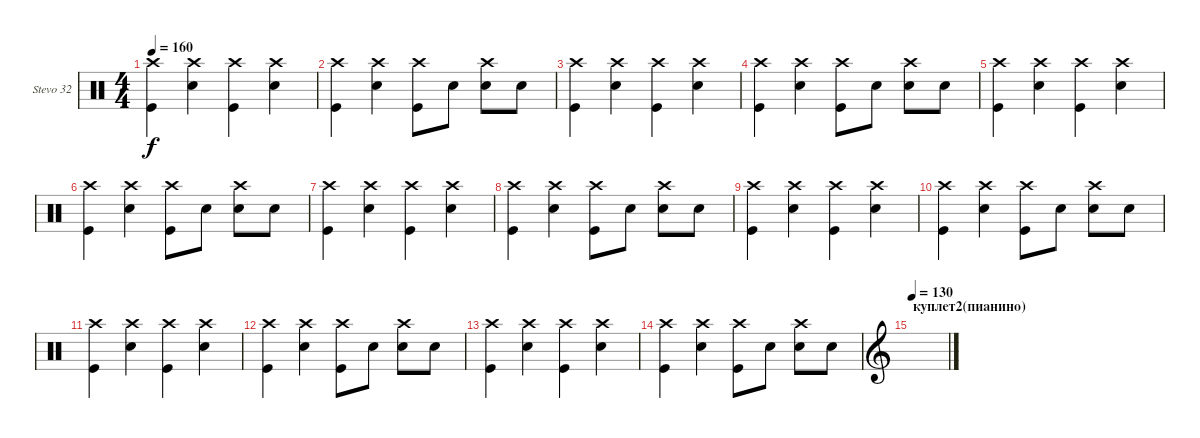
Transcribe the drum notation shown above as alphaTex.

\defaultSystemsLayout 4
\bracketExtendMode groupsimilarinstruments
\firstSystemTrackNameOrientation horizontal
\otherSystemsTrackNameOrientation horizontal
\track ("Steve Jocz" "Stevo 32") {instrument percussion}
\staff {score}
\articulation defaults
\ts (4 4)
\tempo 160
\clef neutral
\scale
0.333333
\ks c
("Crash high (hit)" "Kick (hit)").4{dy f} ("Crash high (hit)" "Snare (hit) 2").4 ("Crash high (hit)" "Kick (hit)").4 ("Crash high (hit)" "Snare (hit) 2").4 |
\scale
0.333333 ("Crash high (hit)" "Kick (hit)").4 ("Crash high (hit)" "Snare (hit) 2").4 ("Crash high (hit)" "Kick (hit)").8 "Snare (hit) 2".8 ("Crash high (hit)" "Snare (hit) 2").8 "Snare (hit) 2".8 |
\scale
0.333333 ("Crash high (hit)" "Kick (hit)").4 ("Crash high (hit)" "Snare (hit) 2").4 ("Crash high (hit)" "Kick (hit)").4 ("Crash high (hit)" "Snare (hit) 2").4 |
\scale
0.333333 ("Crash high (hit)" "Kick (hit)").4 ("Crash high (hit)" "Snare (hit) 2").4 ("Crash high (hit)" "Kick (hit)").8 "Snare (hit) 2".8 ("Crash high (hit)" "Snare (hit) 2").8 "Snare (hit) 2".8 |
\scale
0.333333 ("Crash high (hit)" "Kick (hit)").4 ("Crash high (hit)" "Snare (hit) 2").4 ("Crash high (hit)" "Kick (hit)").4 ("Crash high (hit)" "Snare (hit) 2").4 |
\scale
0.333333 ("Crash high (hit)" "Kick (hit)").4 ("Crash high (hit)" "Snare (hit) 2").4 ("Crash high (hit)" "Kick (hit)").8 "Snare (hit) 2".8 ("Crash high (hit)" "Snare (hit) 2").8 "Snare (hit) 2".8 |
\scale
0.333333 ("Crash high (hit)" "Kick (hit)").4 ("Crash high (hit)" "Snare (hit) 2").4 ("Crash high (hit)" "Kick (hit)").4 ("Crash high (hit)" "Snare (hit) 2").4 |
\scale
0.333333 ("Crash high (hit)" "Kick (hit)").4 ("Crash high (hit)" "Snare (hit) 2").4 ("Crash high (hit)" "Kick (hit)").8 "Snare (hit) 2".8 ("Crash high (hit)" "Snare (hit) 2").8 "Snare (hit) 2".8 |
\scale
0.333333 ("Crash high (hit)" "Kick (hit)").4 ("Crash high (hit)" "Snare (hit) 2").4 ("Crash high (hit)" "Kick (hit)").4 ("Crash high (hit)" "Snare (hit) 2").4 |
\scale
0.333333 ("Crash high (hit)" "Kick (hit)").4 ("Crash high (hit)" "Snare (hit) 2").4 ("Crash high (hit)" "Kick (hit)").8 "Snare (hit) 2".8 ("Crash high (hit)" "Snare (hit) 2").8 "Snare (hit) 2".8 |
\scale
0.333333 ("Crash high (hit)" "Kick (hit)").4 ("Crash high (hit)" "Snare (hit) 2").4 ("Crash high (hit)" "Kick (hit)").4 ("Crash high (hit)" "Snare (hit) 2").4 |
\scale
0.333333 ("Crash high (hit)" "Kick (hit)").4 ("Crash high (hit)" "Snare (hit) 2").4 ("Crash high (hit)" "Kick (hit)").8 "Snare (hit) 2".8 ("Crash high (hit)" "Snare (hit) 2").8 "Snare (hit) 2".8 |
\scale
0.333333 ("Crash high (hit)" "Kick (hit)").4 ("Crash high (hit)" "Snare (hit) 2").4 ("Crash high (hit)" "Kick (hit)").4 ("Crash high (hit)" "Snare (hit) 2").4 |
\scale
0.333333 ("Crash high (hit)" "Kick (hit)").4 ("Crash high (hit)" "Snare (hit) 2").4 ("Crash high (hit)" "Kick (hit)").8 "Snare (hit) 2".8 ("Crash high (hit)" "Snare (hit) 2").8 "Snare (hit) 2".8 |
\section ("" "куплет2(пианино)")
\tempo (130 0.00625)
\clef g2
\scale
0.333333
